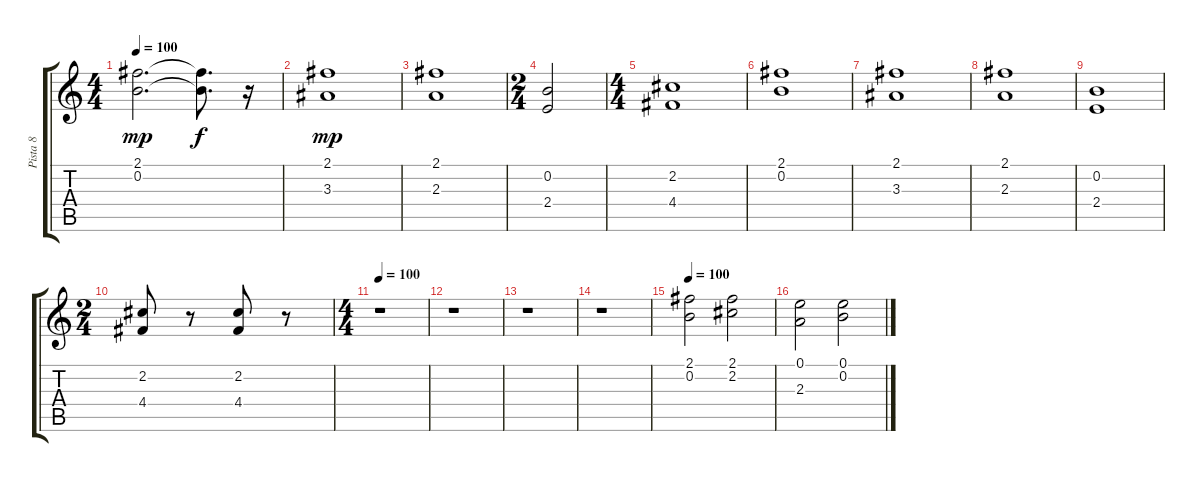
\track ("Pista 8" "Pista 8") {instrument overdrivenguitar}
\staff {score tabs}
\tuning (E4 B3 G3 D3 A2 E2) {hide}
\ts (4 4)
\tempo 100
\clef g2
\ks c
(2.1 0.2).2{d dy mp} (2.1{t} 0.2{t}).8{d dy f} r.16 |
(2.1 3.3).1{dy mp} |
(2.1 2.3).1 |
\ts (2 4)
(0.2 2.4).2 |
\ts (4 4)
(2.2 4.4).1 |
(2.1 0.2).1 |
(2.1 3.3).1 |
(2.1 2.3).1 |
(0.2 2.4).1 |
\ts (2 4)
(2.2 4.4).8 r.8 (2.2 4.4).8 r.8 |
\ts (4 4)
\tempo 100
r.1 |
r.1 |
r.1 |
r.1 |
\tempo 100
(2.1 0.2).2 (2.1 2.2).2 |
(0.1 2.3).2 (0.1 0.2).2
